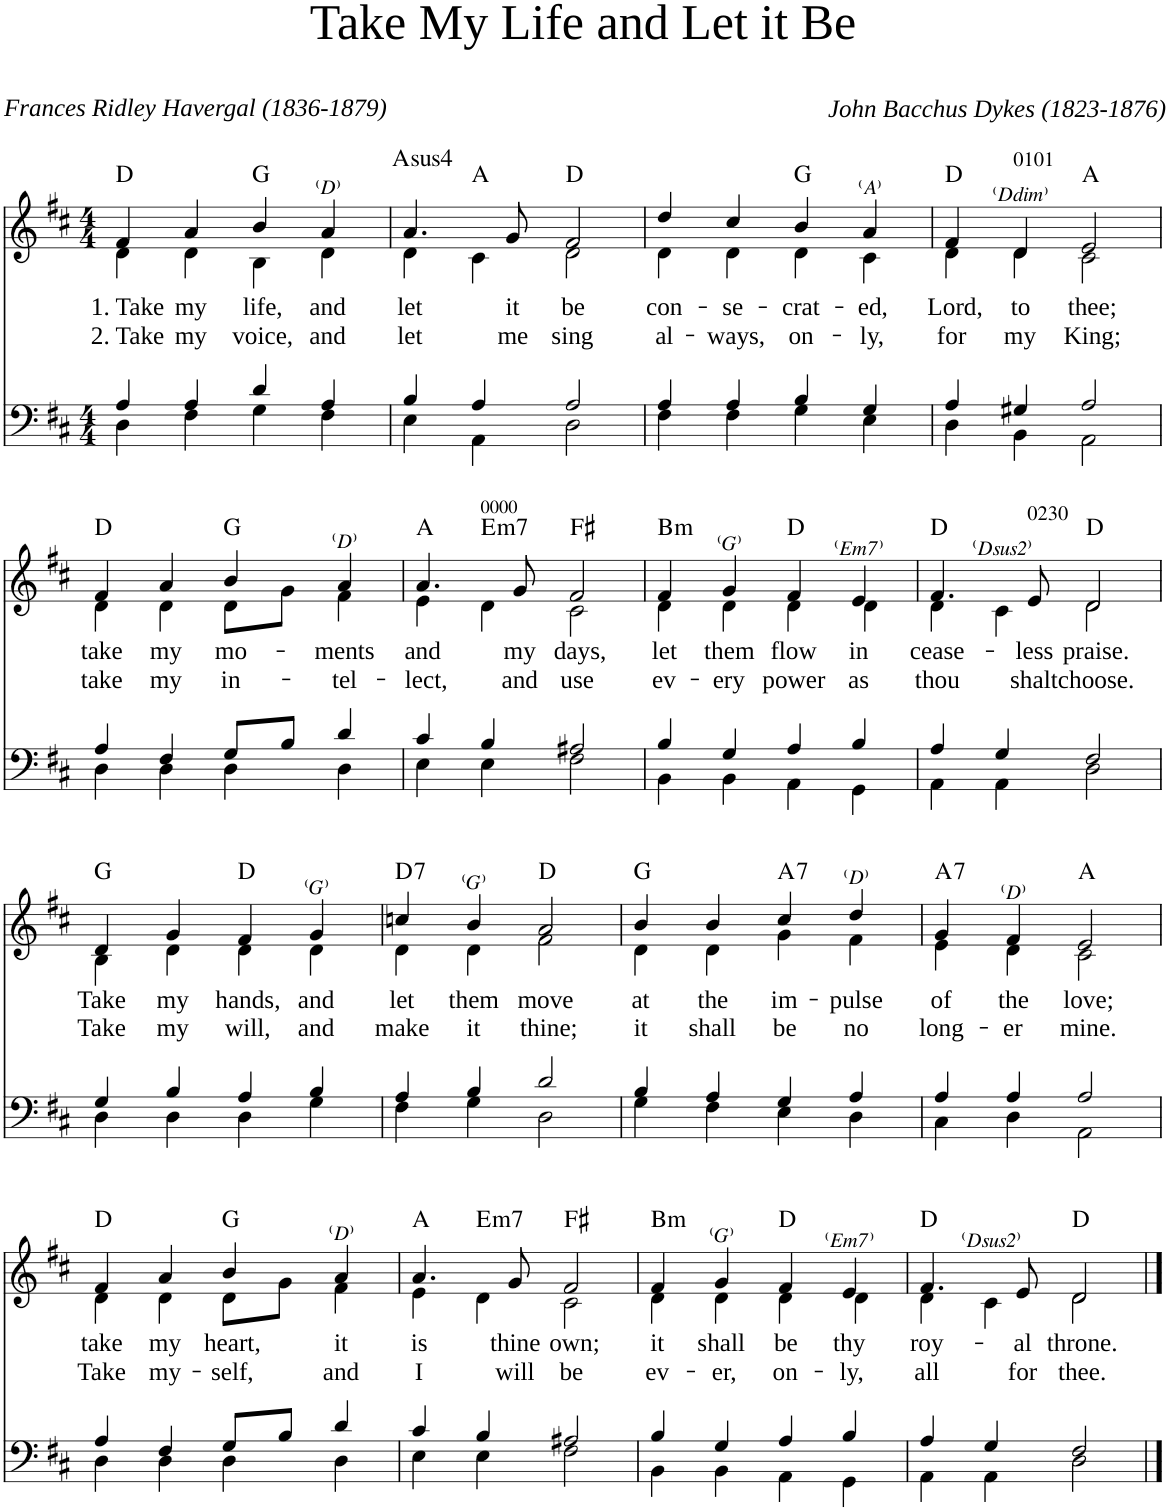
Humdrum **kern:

**kern	**kern	**text	**text	**harte
*part1	*part1	*part1	*part1	*part1
*staff2	*staff1	*staff1	*staff1	*
*I"Piano	*	*	*	*
*I'Pno	*	*	*	*
*clefF4	*clefG2	*	*	*
*k[f#c#]	*k[f#c#]	*	*	*
*M4/4	*M4/4	*	*	*
=1	=1	=1	=1	=1
*^	*	*	*	*
!	!	!	!LO:LY:b	!LO:LY:b	!
*	*	*^	*	*	*
4A/	4D\	4f#/	4d\	1. Take	2. Take	D:maj
!	!	!	!	!LO:LY:b	!LO:LY:b	!
4A/	4F#\	4a/	4d\	my	my	.
!	!	!	!	!LO:LY:b	!LO:LY:b	!
4d/	4G\	4b/	4B\	life,	voice,	G:maj
!	!	!	!	!LO:LY:b	!LO:LY:b	!
4A/	4F#\	4a/	4d\	and	and	D:maj
=2	=2	=2	=2	=2	=2	=2
!	!	!	!	!LO:LY:b	!LO:LY:b	!LO:H:kt=4
4B/	4E\	4.a/	4d\	let	let	A:sus4
4A/	4AA\	.	4c#\	.	.	A:maj
!	!	!	!	!LO:LY:b	!LO:LY:b	!
.	.	8g/	.	it	me	.
!	!	!	!	!LO:LY:b	!LO:LY:b	!
2A/	2D\	2f#/	2d\	be	sing	D:maj
=3	=3	=3	=3	=3	=3	=3
!	!	!	!	!LO:LY:b	!LO:LY:b	!
4A/	4F#\	4dd/	4d\	con-	al-	.
!	!	!	!	!LO:LY:b	!LO:LY:b	!
4A/	4F#\	4cc#/	4d\	-se-	-ways,	.
!	!	!	!	!LO:LY:b	!LO:LY:b	!
4B/	4G\	4b/	4d\	-crat-	on-	G:maj
!	!	!	!	!LO:LY:b	!LO:LY:b	!
4G/	4E\	4a/	4c#\	-ed,	-ly,	A:maj
=4	=4	=4	=4	=4	=4	=4
!	!	!	!	!LO:LY:b	!LO:LY:b	!
4A/	4D\	4f#/	4d\	Lord,	for	D:maj
!	!	!LO:TX:a:t=0101	!	!	!	!
!	!	!	!	!LO:LY:b	!LO:LY:b	!LO:H:kt=dim
4G#X/	4BB\	4d/	4d\	to	my	D:dim
!	!	!	!	!LO:LY:b	!LO:LY:b	!
2A/	2AA\	2e/	2c#\	thee;	King;	A:maj
!!LO:LB:g=z	!!
=5	=5	=5	=5	=5	=5	=5
!	!	!	!	!LO:LY:b	!LO:LY:b	!
4A/	4D\	4f#/	4d\	take	take	D:maj
!	!	!	!	!LO:LY:b	!LO:LY:b	!
4F#/	4D\	4a/	4d\	my	my	.
!	!	!	!	!LO:LY:b	!LO:LY:b	!
8G/L	4D\	4b/	8d\L	mo-	in-	G:maj
8B/J	.	.	8g\J	.	.	.
!	!	!	!	!LO:LY:b	!LO:LY:b	!
4d/	4D\	4a/	4f#\	-ments	-tel-	D:maj
=6	=6	=6	=6	=6	=6	=6
!	!	!	!	!LO:LY:b	!LO:LY:b	!
4c#/	4E\	4.a/	4e\	and	-lect,	A:maj
!	!	!	!LO:TX:a:t=0000	!	!	!LO:H:kt=m7
4B/	4E\	.	4d\	.	.	E:min7
!	!	!	!	!LO:LY:b	!LO:LY:b	!
.	.	8g/	.	my	and	.
!	!	!	!	!LO:LY:b	!LO:LY:b	!
2A#X/	2F#\	2f#/	2c#\	days,	use	F#:maj
=7	=7	=7	=7	=7	=7	=7
!	!	!	!	!LO:LY:b	!LO:LY:b	!LO:H:kt=m
4B/	4BB\	4f#/	4d\	let	ev-	B:min
!	!	!	!	!LO:LY:b	!LO:LY:b	!
4G/	4BB\	4g/	4d\	them	-ery	G:maj
!	!	!	!	!LO:LY:b	!LO:LY:b	!
4A/	4AA\	4f#/	4d\	flow	power	D:maj
!	!	!	!	!LO:LY:b	!LO:LY:b	!LO:H:kt=m7
4B/	4GG\	4e/	4d\	in	as	E:min7
=8	=8	=8	=8	=8	=8	=8
!	!	!	!	!LO:LY:b	!LO:LY:b	!
4A/	4AA\	4.f#/	4d\	cease-	thou	D:maj
!	!	!	!	!	!	!LO:H:kt=2
4G/	4AA\	.	4c#\	.	.	D:(1,2,5)
!	!	!LO:TX:a:t=0230	!	!	!	!
!	!	!	!	!LO:LY:b	!LO:LY:b	!
.	.	8e/	.	-less	shalt	.
!	!	!	!	!LO:LY:b	!LO:LY:b	!
2F#/	2D\	2d/	2d\	praise.	choose.	D:maj
!!LO:LB:g=z	!!
=9	=9	=9	=9	=9	=9	=9
!	!	!	!	!LO:LY:b	!LO:LY:b	!
4G/	4D\	4d/	4B\	Take	Take	G:maj
!	!	!	!	!LO:LY:b	!LO:LY:b	!
4B/	4D\	4g/	4d\	my	my	.
!	!	!	!	!LO:LY:b	!LO:LY:b	!
4A/	4D\	4f#/	4d\	hands,	will,	D:maj
!	!	!	!	!LO:LY:b	!LO:LY:b	!
4B/	4G\	4g/	4d\	and	and	G:maj
=10	=10	=10	=10	=10	=10	=10
!	!	!	!	!LO:LY:b	!LO:LY:b	!LO:H:kt=7
4A/	4F#\	4ccn/	4d\	let	make	D:7
!	!	!	!	!LO:LY:b	!LO:LY:b	!
4B/	4G\	4b/	4d\	them	it	G:maj
!	!	!	!	!LO:LY:b	!LO:LY:b	!
2d/	2D\	2a/	2f#\	move	thine;	D:maj
=11	=11	=11	=11	=11	=11	=11
!	!	!	!	!LO:LY:b	!LO:LY:b	!
4B/	4G\	4b/	4d\	at	it	G:maj
!	!	!	!	!LO:LY:b	!LO:LY:b	!
4A/	4F#\	4b/	4d\	the	shall	.
!	!	!	!	!LO:LY:b	!LO:LY:b	!LO:H:kt=7
4G/	4E\	4cc#/	4g\	im-	be	A:7
!	!	!	!	!LO:LY:b	!LO:LY:b	!
4A/	4D\	4dd/	4f#\	-pulse	no	D:maj
=12	=12	=12	=12	=12	=12	=12
!	!	!	!	!LO:LY:b	!LO:LY:b	!LO:H:kt=7
4A/	4C#\	4g/	4e\	of	long-	A:7
!	!	!	!	!LO:LY:b	!LO:LY:b	!
4A/	4D\	4f#/	4d\	the	-er	D:maj
!	!	!	!	!LO:LY:b	!LO:LY:b	!
2A/	2AA\	2e/	2c#\	love;	mine.	A:maj
!!LO:LB:g=z	!!
=13	=13	=13	=13	=13	=13	=13
!	!	!	!	!LO:LY:b	!LO:LY:b	!
4A/	4D\	4f#/	4d\	take	Take	D:maj
!	!	!	!	!LO:LY:b	!LO:LY:b	!
4F#/	4D\	4a/	4d\	my	my-	.
!	!	!	!	!LO:LY:b	!LO:LY:b	!
8G/L	4D\	4b/	8d\L	heart,	-self,	G:maj
8B/J	.	.	8g\J	.	.	.
!	!	!	!	!LO:LY:b	!LO:LY:b	!
4d/	4D\	4a/	4f#\	it	and	D:maj
=14	=14	=14	=14	=14	=14	=14
!	!	!	!	!LO:LY:b	!LO:LY:b	!
4c#/	4E\	4.a/	4e\	is	I	A:maj
!	!	!	!	!	!	!LO:H:kt=m7
4B/	4E\	.	4d\	.	.	E:min7
!	!	!	!	!LO:LY:b	!LO:LY:b	!
.	.	8g/	.	thine	will	.
!	!	!	!	!LO:LY:b	!LO:LY:b	!
2A#X/	2F#\	2f#/	2c#\	own;	be	F#:maj
=15	=15	=15	=15	=15	=15	=15
!	!	!	!	!LO:LY:b	!LO:LY:b	!LO:H:kt=m
4B/	4BB\	4f#/	4d\	it	ev-	B:min
!	!	!	!	!LO:LY:b	!LO:LY:b	!
4G/	4BB\	4g/	4d\	shall	-er,	G:maj
!	!	!	!	!LO:LY:b	!LO:LY:b	!
4A/	4AA\	4f#/	4d\	be	on-	D:maj
!	!	!	!	!LO:LY:b	!LO:LY:b	!LO:H:kt=m7
4B/	4GG\	4e/	4d\	thy	-ly,	E:min7
=16	=16	=16	=16	=16	=16	=16
!	!	!	!	!LO:LY:b	!LO:LY:b	!
4A/	4AA\	4.f#/	4d\	roy-	all	D:maj
!	!	!	!	!	!	!LO:H:kt=2
4G/	4AA\	.	4c#\	.	.	D:(1,2,5)
!	!	!	!	!LO:LY:b	!LO:LY:b	!
.	.	8e/	.	-al	for	.
!	!	!	!	!LO:LY:b	!LO:LY:b	!
2F#/	2D\	2d/	2d\	throne.	thee.	D:maj
*v	*v	*	*	*	*	*
*	*v	*v	*	*	*
==	==	==	==	==
*-	*-	*-	*-	*-
